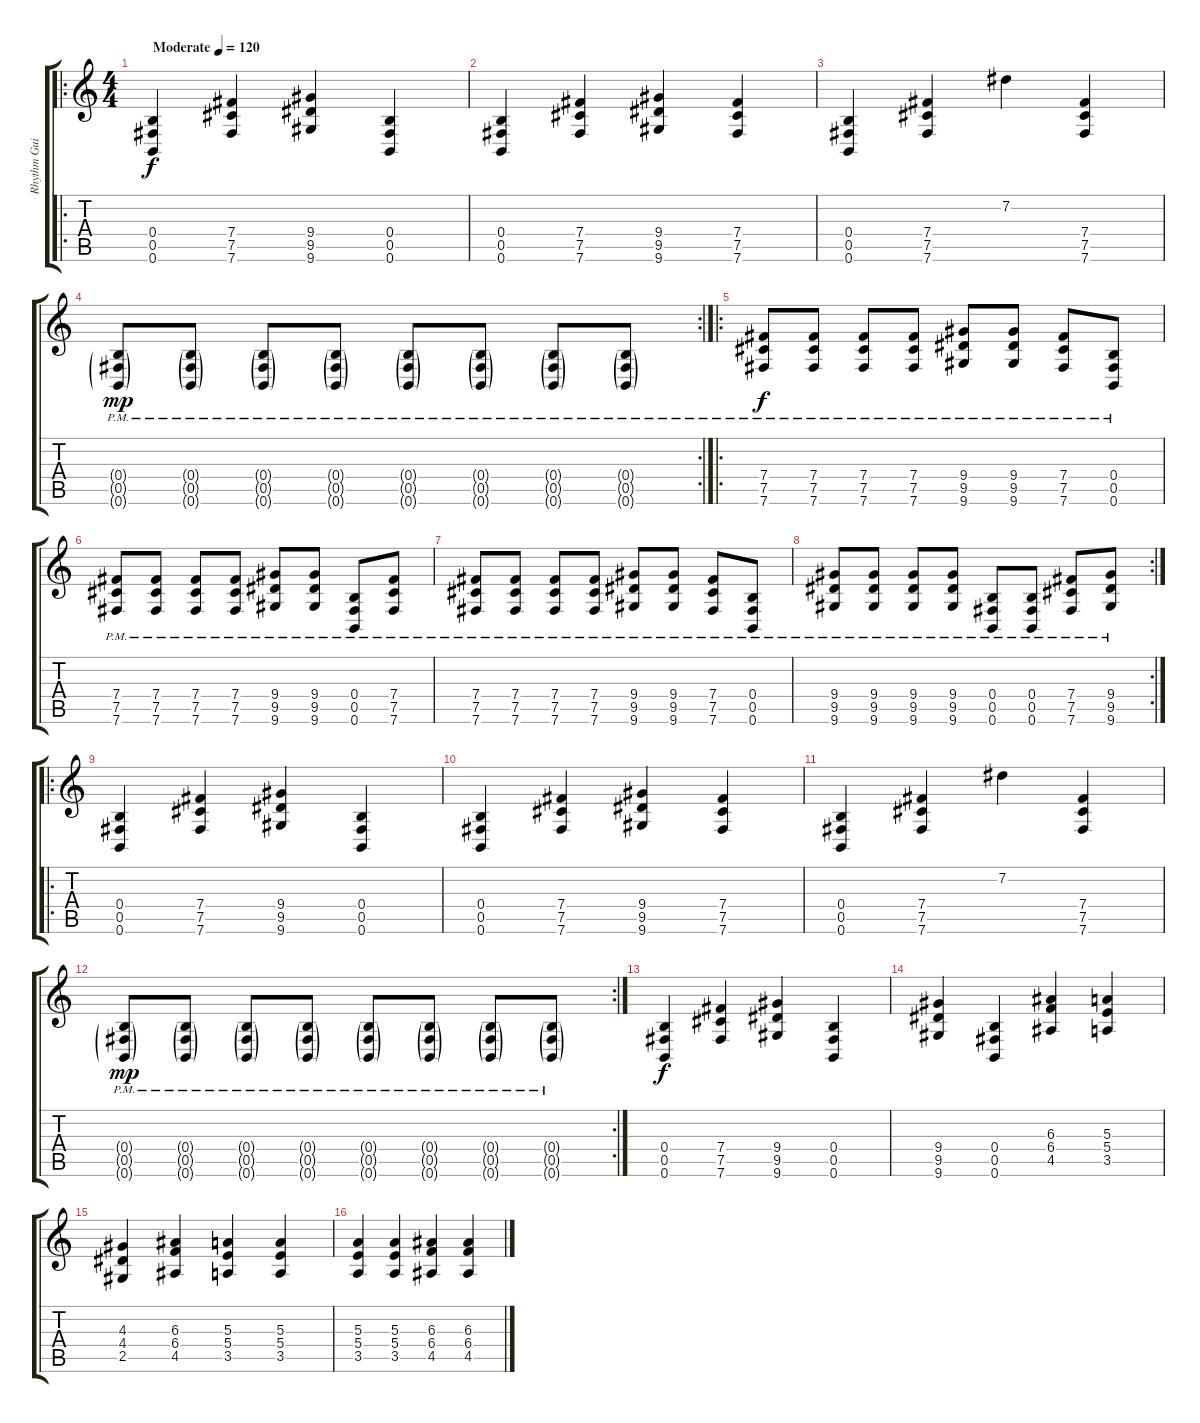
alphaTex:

\track ("Rhythm Guitar" "Rhythm Gui") {instrument overdrivenguitar}
\staff {score tabs}
\tuning (Db4 Ab3 E3 B2 Gb2 B1) {hide}
\ro
\ts (4 4)
\tempo (120 "Moderate")
\clef g2
\ks c
(0.4 0.5 0.6).4{dy f instrument overdrivenguitar} (7.4 7.5 7.6).4 (9.4 9.5 9.6).4 (0.4 0.5 0.6).4 |
(0.4 0.5 0.6).4 (7.4 7.5 7.6).4 (9.4 9.5 9.6).4 (7.4 7.5 7.6).4 |
(0.4 0.5 0.6).4 (7.4 7.5 7.6).4 7.2.4 (7.4 7.5 7.6).4 |
\rc 2
(0.4{g pm} 0.5{g pm} 0.6{g}).8{dy mp} (0.4{g pm} 0.5{g pm} 0.6{g}).8 (0.4{g pm} 0.5{g pm} 0.6{g}).8 (0.4{g pm} 0.5{g pm} 0.6{g}).8 (0.4{g pm} 0.5{g pm} 0.6{g}).8 (0.4{g pm} 0.5{g pm} 0.6{g}).8 (0.4{g pm} 0.5{g pm} 0.6{g}).8 (0.4{g pm} 0.5{g pm} 0.6{g}).8 |
\ro
(7.4{pm} 7.5{pm} 7.6{pm}).8{dy f} (7.4{pm} 7.5{pm} 7.6{pm}).8 (7.4{pm} 7.5{pm} 7.6{pm}).8 (7.4{pm} 7.5{pm} 7.6{pm}).8 (9.4{pm} 9.5{pm} 9.6{pm}).8 (9.4{pm} 9.5{pm} 9.6{pm}).8 (7.4{pm} 7.5{pm} 7.6{pm}).8 (0.4{pm} 0.5{pm} 0.6{pm}).8 |
(7.4{pm} 7.5{pm} 7.6{pm}).8 (7.4{pm} 7.5{pm} 7.6{pm}).8 (7.4{pm} 7.5{pm} 7.6{pm}).8 (7.4{pm} 7.5{pm} 7.6{pm}).8 (9.4{pm} 9.5{pm} 9.6{pm}).8 (9.4{pm} 9.5{pm} 9.6{pm}).8 (0.4{pm} 0.5{pm} 0.6{pm}).8 (7.4{pm} 7.5{pm} 7.6{pm}).8 |
(7.4{pm} 7.5{pm} 7.6{pm}).8 (7.4{pm} 7.5{pm} 7.6{pm}).8 (7.4{pm} 7.5{pm} 7.6{pm}).8 (7.4{pm} 7.5{pm} 7.6{pm}).8 (9.4{pm} 9.5{pm} 9.6{pm}).8 (9.4{pm} 9.5{pm} 9.6{pm}).8 (7.4{pm} 7.5{pm} 7.6{pm}).8 (0.4{pm} 0.5{pm} 0.6{pm}).8 |
\rc 2
(9.4{pm} 9.5{pm} 9.6{pm}).8 (9.4{pm} 9.5{pm} 9.6{pm}).8 (9.4{pm} 9.5{pm} 9.6{pm}).8 (9.4{pm} 9.5{pm} 9.6{pm}).8 (0.4{pm} 0.5{pm} 0.6{pm}).8 (0.4{pm} 0.5{pm} 0.6{pm}).8 (7.4{pm} 7.5{pm} 7.6{pm}).8 (9.4{pm} 9.5{pm} 9.6{pm}).8 |
\ro
(0.4 0.5 0.6).4 (7.4 7.5 7.6).4 (9.4 9.5 9.6).4 (0.4 0.5 0.6).4 |
(0.4 0.5 0.6).4 (7.4 7.5 7.6).4 (9.4 9.5 9.6).4 (7.4 7.5 7.6).4 |
(0.4 0.5 0.6).4 (7.4 7.5 7.6).4 7.2.4 (7.4 7.5 7.6).4 |
\rc 2
(0.4{g pm} 0.5{g pm} 0.6{g}).8{dy mp} (0.4{g pm} 0.5{g pm} 0.6{g}).8 (0.4{g pm} 0.5{g pm} 0.6{g}).8 (0.4{g pm} 0.5{g pm} 0.6{g}).8 (0.4{g pm} 0.5{g pm} 0.6{g}).8 (0.4{g pm} 0.5{g pm} 0.6{g}).8 (0.4{g pm} 0.5{g pm} 0.6{g}).8 (0.4{g pm} 0.5{g pm} 0.6{g}).8 |
(0.4 0.5 0.6).4{dy f} (7.4 7.5 7.6).4 (9.4 9.5 9.6).4 (0.4 0.5 0.6).4 |
(9.4 9.5 9.6).4 (0.4 0.5 0.6).4 (6.3 6.4 4.5).4 (5.3 5.4 3.5).4 |
(4.3 4.4 2.5).4 (6.3 6.4 4.5).4 (5.3 5.4 3.5).4 (5.3 5.4 3.5).4 |
(5.3 5.4 3.5).4 (5.3 5.4 3.5).4 (6.3 6.4 4.5).4 (6.3 6.4 4.5).4
